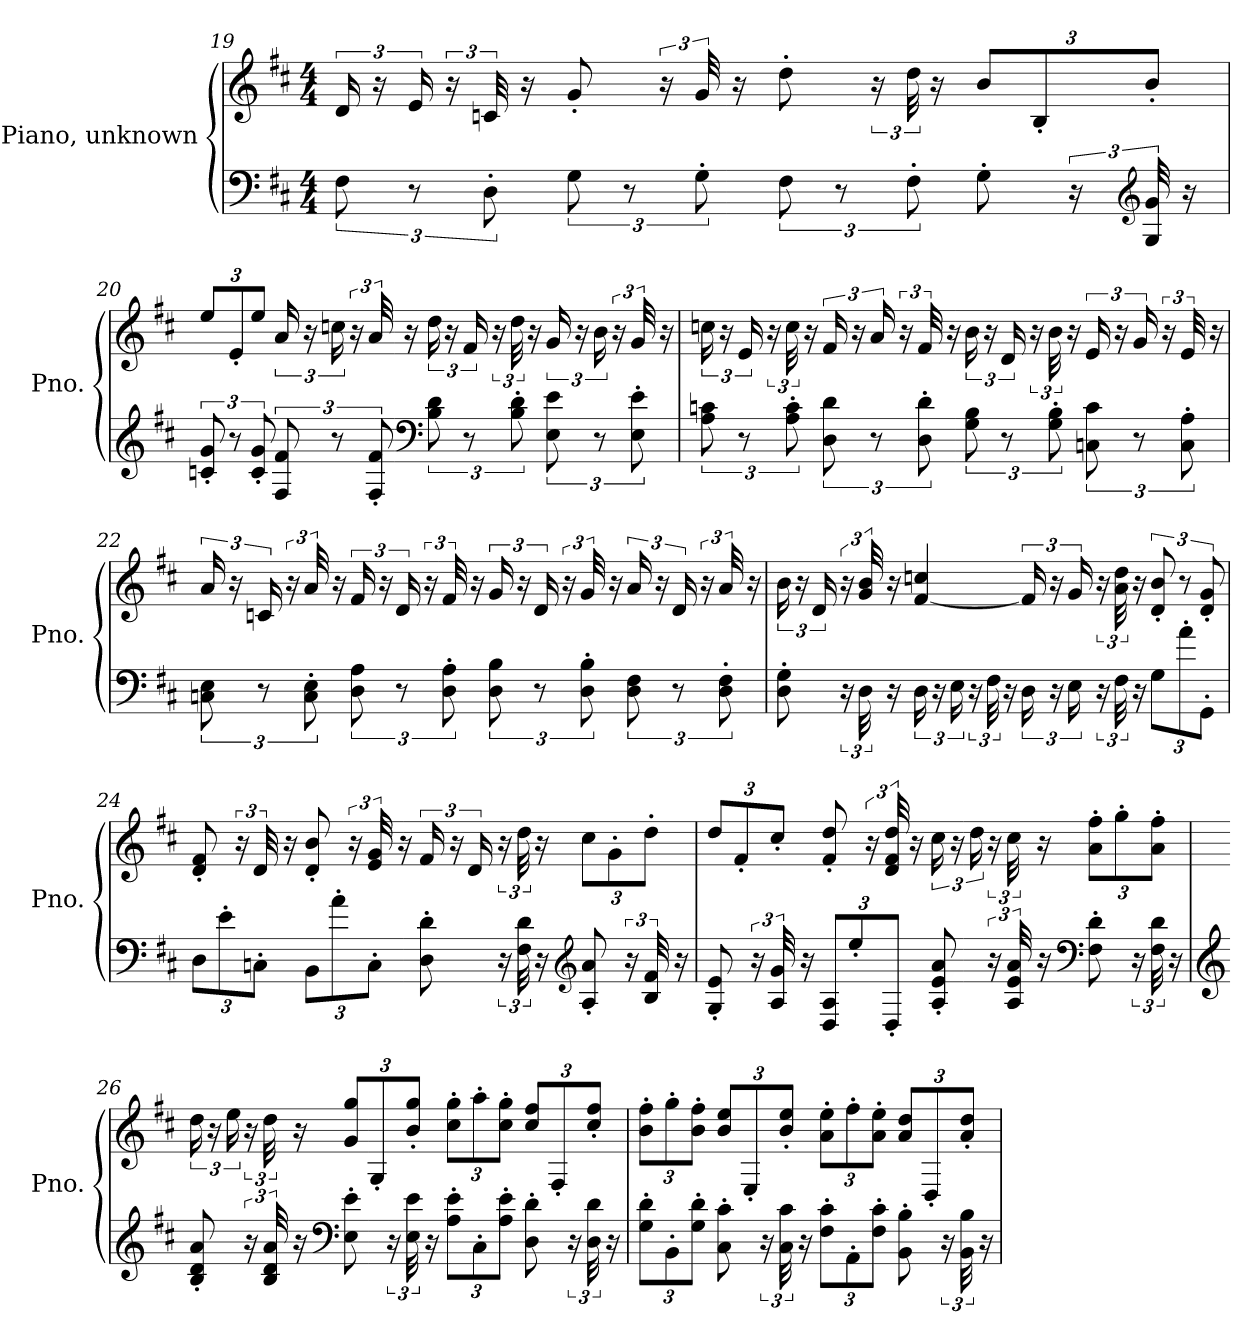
**kern	**kern
*part1	*part1
*staff2	*staff1
*I"Piano, unknown	*
*I'Pno.	*
!!LO:LB:g=z
*clefF4	*clefG2
*k[f#c#]	*k[f#c#]
*M4/4	*M4/4
=19	=19
12F#\	24d/
.	24r
12r	24e/
.	24r
12D'\	48cn/
.	16r
12G\	8g'/
12r	.
.	24r
12G'\	48g/
.	16r
12F#\	8dd'\
12r	.
.	24r
12F#'\	48dd\
.	16r
*	*Xbrackettup
8G'\	12b/L
.	12B'/
24r	.
*clefG2	*
48G/ 48g/	12b'/J
16r	.
!!LO:PB:g=z
=20	=20
12cn/' 12g/'	12ee/L
12r	12e'/
12c/' 12g/'	12ee/J
*	*brackettup
12F#/ 12f#/	24a/
.	24r
12r	24ccn\
.	24r
12F#/' 12f#/'	48a/
.	16r
*clefF4	*
12B\ 12d\	24dd\
.	24r
12r	24f#/
.	24r
12B\' 12d\'	48dd\
.	16r
12E\ 12e\	24g/
.	24r
12r	24b\
.	24r
12E\' 12e\'	48g/
.	16r
!!LO:LB:g=z
=21	=21
12A\ 12cn\	24ccn\
.	24r
12r	24e/
.	24r
12A\' 12c\'	48cc\
.	16r
12D\ 12d\	24f#/
.	24r
12r	24a/
.	24r
12D\' 12d\'	48f#/
.	16r
12G\ 12B\	24b\
.	24r
12r	24d/
.	24r
12G\' 12B\'	48b\
.	16r
12Cn\ 12c\	24e/
.	24r
12r	24g/
.	24r
12C\' 12A\'	48e/
.	16r
!!LO:LB:g=z
=22	=22
12Cn\ 12E\	24a/
.	24r
12r	24cn/
.	24r
12C\' 12E\'	48a/
.	16r
12D\ 12A\	24f#/
.	24r
12r	24d/
.	24r
12D\' 12A\'	48f#/
.	16r
12D\ 12B\	24g/
.	24r
12r	24d/
.	24r
12D\' 12B\'	48g/
.	16r
12D\ 12F#\	24a/
.	24r
12r	24d/
.	24r
12D\' 12F#\'	48a/
.	16r
!!LO:LB:g=z
=23	=23
8D\' 8G\'	24b\
.	24r
.	24d/
24r	24r
48D\	48g/ 48b/
16r	16r
24D\	[4f#/ 4ccn/
24r	.
24E\	.
24r	.
48F#\	.
16r	.
24D\	24f#/]
24r	24r
24E\	24g/
24r	24r
48F#\	48a\ 48dd\
16r	16r
*Xbrackettup	*
12G\L	12d/' 12b/'
12a'\	12r
12GG'\J	12d/' 12g/'
!!LO:LB:g=z
=24	=24
12D\L	8d/' 8f#/'
12e'\	.
.	24r
12Cn'\J	48d/
.	16r
12BB\L	8d/' 8b/'
12a'\	.
.	24r
12C'\J	48e/ 48g/
.	16r
8D\' 8d\'	24f#/
.	24r
.	24d/
*brackettup	*
24r	24r
48F#\ 48d\	48dd\
16r	16r
*clefG2	*
*	*Xbrackettup
8A/' 8a/'	12cc#\L
.	12g'\
24r	.
48B/ 48f#/	12dd'\J
16r	.
=25	=25
8G/' 8e/'	12dd/L
.	12f#'/
24r	.
48A/ 48g/	12cc#'/J
16r	.
*Xbrackettup	*
12D/ 12A/L	8f#/' 8dd/'
12ee'/	.
*	*brackettup
.	24r
12D'/J	48d/ 48f#/ 48dd/
.	16r
8A/' 8e/' 8a/'	24cc#\
.	24r
.	24dd\
*brackettup	*
24r	24r
48A/ 48e/ 48a/	48cc#\
16r	16r
*clefF4	*
*	*Xbrackettup
8F#\' 8d\'	12a\' 12ff#\'L
.	12gg'\
24r	.
48F#\ 48d\	12a\' 12ff#\'J
16r	.
!!LO:LB:g=z
=26	=26
*clefG2	*
*	*brackettup
8B/' 8d/' 8a/'	24dd\
.	24r
.	24ee\
24r	24r
48B/ 48d/ 48a/	48dd\
16r	16r
*clefF4	*
*	*Xbrackettup
8E\' 8e\'	12g/ 12gg/L
.	12G'/
24r	.
48E\ 48e\	12b/' 12gg/'J
16r	.
*Xbrackettup	*
12A\' 12e\'L	12cc#\' 12gg\'L
12C#'\	12aa'\
12A\' 12e\'J	12cc#\' 12gg\'J
8D\' 8d\'	12cc#/ 12ff#/L
.	12F#'/
*brackettup	*
24r	.
48D\ 48d\	12cc#/' 12ff#/'J
16r	.
=27	=27
*Xbrackettup	*
12G\' 12d\'L	12b\' 12ff#\'L
12BB'\	12gg'\
12G\' 12d\'J	12b\' 12ff#\'J
8C#\' 8c#\'	12b/ 12ee/L
.	12E'/
*brackettup	*
24r	.
48C#\ 48c#\	12b/' 12ee/'J
16r	.
*Xbrackettup	*
12F#\' 12c#\'L	12a\' 12ee\'L
12AA'\	12ff#'\
12F#\' 12c#\'J	12a\' 12ee\'J
8BB\' 8B\'	12a/ 12dd/L
.	12D'/
*brackettup	*
24r	.
48BB\ 48B\	12a/' 12dd/'J
16r	.
=	=
*-	*-
